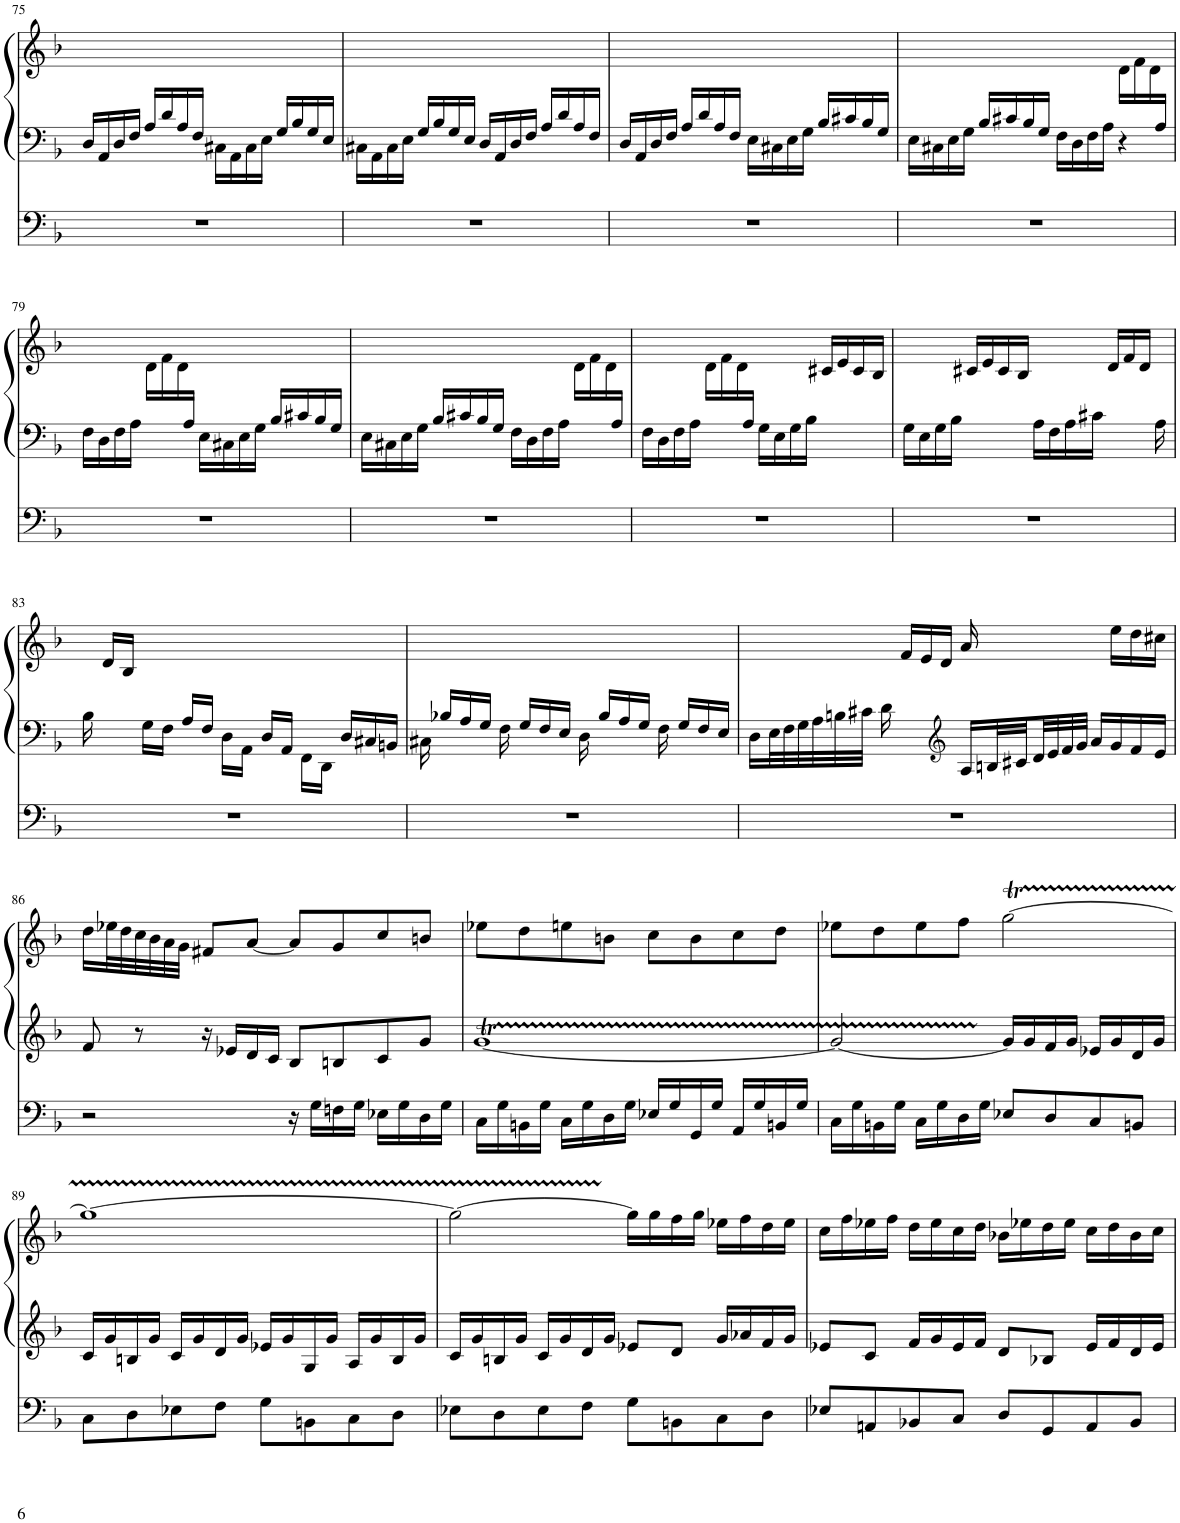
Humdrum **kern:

**kern	**kern	**kern
*part2	*part1	*part1
*staff3	*staff2	*staff1
*I"Organ	*I"Organ	*
!!LO:PB:g=z
*clefF4	*clefF4	*clefG2
*k[b-]	*k[b-]	*k[b-]
*M4/4	*M4/4	*M4/4
=75	=75	=75
1r	16D/LL	1ryy
.	16AA/	.
.	16D/	.
.	16F/JJ	.
.	16A/LL	.
.	16d/	.
.	16A/	.
.	16F/JJ	.
.	16C#X\LL	.
.	16AA\	.
.	16C#\	.
.	16E\JJ	.
.	16G/LL	.
.	16B-/	.
.	16G/	.
.	16E/JJ	.
=76	=76	=76
1r	16C#X\LL	1ryy
.	16AA\	.
.	16C#\	.
.	16E\JJ	.
.	16G/LL	.
.	16B-/	.
.	16G/	.
.	16E/JJ	.
.	16D/LL	.
.	16AA/	.
.	16D/	.
.	16F/JJ	.
.	16A/LL	.
.	16d/	.
.	16A/	.
.	16F/JJ	.
=77	=77	=77
1r	16D/LL	1ryy
.	16AA/	.
.	16D/	.
.	16F/JJ	.
.	16A/LL	.
.	16d/	.
.	16A/	.
.	16F/JJ	.
.	16E\LL	.
.	16C#X\	.
.	16E\	.
.	16G\JJ	.
.	16B-/LL	.
.	16c#X/	.
.	16B-/	.
.	16G/JJ	.
=78	=78	=78
*	*^	*
1r	2...ryy	16E\LL	2ryy
.	.	16C#X\	.
.	.	16E\	.
.	.	16G\JJ	.
.	.	16B-/LL	.
.	.	16c#X/	.
.	.	16B-/	.
.	.	16G/JJ	.
.	.	16F\LL	4ryy
.	.	16D\	.
.	.	16F\	.
.	.	16A\JJ	.
.	.	4r	16d\LL
.	.	.	16f\
.	.	.	16d\
.	16A/JJ	.	16ryy
!!LO:LB:g=z
=79	=79	=79	=79
1r	4..ryy	16F\LL	4ryy
.	.	16D\	.
.	.	16F\	.
.	.	16A\JJ	.
.	.	4ryy	16d\LL
.	.	.	16f\
.	.	.	16d\
.	16A/JJ	.	16ryy
.	2ryy	16E\LL	2ryy
.	.	16C#X\	.
.	.	16E\	.
.	.	16G\JJ	.
.	.	16B-/LL	.
.	.	16c#X/	.
.	.	16B-/	.
.	.	16G/JJ	.
=80	=80	=80	=80
1r	2...ryy	16E\LL	2ryy
.	.	16C#X\	.
.	.	16E\	.
.	.	16G\JJ	.
.	.	16B-/LL	.
.	.	16c#X/	.
.	.	16B-/	.
.	.	16G/JJ	.
.	.	16F\LL	4ryy
.	.	16D\	.
.	.	16F\	.
.	.	16A\JJ	.
.	.	4ryy	16d\LL
.	.	.	16f\
.	.	.	16d\
.	16A/JJ	.	16ryy
=81	=81	=81	=81
1r	4..ryy	16F\LL	4ryy
.	.	16D\	.
.	.	16F\	.
.	.	16A\JJ	.
.	.	4ryy	16d\LL
.	.	.	16f\
.	.	.	16d\
.	16A/JJ	.	16ryy
.	2ryy	16G\LL	4ryy
.	.	16E\	.
.	.	16G\	.
.	.	16B-\JJ	.
.	.	4ryy	16c#X/LL
.	.	.	16e/
.	.	.	16c#/
.	.	.	16B-/JJ
=82	=82	=82	=82
1r	2...ryy	16G\LL	4ryy
.	.	16E\	.
.	.	16G\	.
.	.	16B-\JJ	.
.	.	4ryy	16c#X/LL
.	.	.	16e/
.	.	.	16c#/
.	.	.	16B-/JJ
.	.	16A\LL	4ryy
.	.	16F\	.
.	.	16A\	.
.	.	16c#X\JJ	.
.	.	4ryy	16d/LL
.	.	.	16f/
.	.	.	16d/JJ
.	16A\	.	16ryy
*	*v	*v	*
!!LO:LB:g=z
=83	=83	=83
1r	16B-\	16ryy
.	16ryy	16d/LL
.	16ryy	16B-/JJ
.	16G\LL	16ryy
.	16F\JJ	4ryy
.	16A/LL	.
.	16F/JJ	.
.	16D\LL	.
.	16AA\JJ	2ryy
.	16D/LL	.
.	16AA/JJ	.
.	16FF\LL	.
.	16DD\JJ	.
.	16D/LL	.
.	16C#X/	.
.	16BBn/JJ	.
=84	=84	=84
1r	16C#X\	1ryy
.	16B-X/LL	.
.	16A/	.
.	16G/JJ	.
.	16F\	.
.	16G/LL	.
.	16F/	.
.	16E/JJ	.
.	16D\	.
.	16B-/LL	.
.	16A/	.
.	16G/JJ	.
.	16F\	.
.	16G/LL	.
.	16F/	.
.	16E/JJ	.
=85	=85	=85
1r	16D\LL	4ryy
.	32E\L	.
.	32F\	.
.	32G\	.
.	32A\	.
.	32Bn\	.
.	32c#X\JJJ	.
.	16d\	16ryy
.	8.ryy	16f/LL
.	.	16e/
.	.	16d/JJ
*	*clefG2	*
.	16A/LL	16a/
.	32Bn/L	16ryy
.	32c#X/	.
.	32d/	8ryy
.	32e/	.
.	32f/	.
.	32g/JJJ	.
.	16a/LL	16ryy
.	16g/	16ee\LL
.	16f/	16dd\
.	16e/JJ	16cc#X\JJ
!!LO:LB:g=z
=86	=86	=86
2r	8f/	16dd\LL
.	.	32ee-X\L
.	.	32dd\
.	8r	32cc\
.	.	32b-\
.	.	32a\
.	.	32g\JJJ
.	16r	8f#X/L
.	16e-X/LL	.
.	16d/	[8a/J
.	16c/JJ	.
16r	8B-/L	8a/L]
16G\LL	.	.
16Fn\	8Bn/	8g/
16G\JJ	.	.
16E-X\LL	8c/	8cc/
16G\	.	.
16D\	8g/J	8bn/J
16G\JJ	.	.
=87	=87	=87
16C\LL	[1gT	8ee-X\L
16G\	.	.
16BBn\	.	8dd\
16G\JJ	.	.
16C\LL	.	8een\
16G\	.	.
16D\	.	8bn\J
16G\JJ	.	.
16E-X/LL	.	8cc\L
16G/	.	.
16GG/	.	8b\
16G/JJ	.	.
16AA/LL	.	8cc\
16G/	.	.
16BBn/	.	8dd\J
16G/JJ	.	.
=88	=88	=88
16C\LL	2g/_	8ee-X\L
16G\	.	.
16BBn\	.	8dd\
16G\JJ	.	.
16C\LL	.	8ee-\
16G\	.	.
16D\	.	8ff\J
16G\JJ	.	.
8E-X/L	16g/LL]	[2ggT\
.	16g/	.
8D/	16f/	.
.	16g/JJ	.
8C/	16e-X/LL	.
.	16g/	.
8BBn/J	16d/	.
.	16g/JJ	.
!!LO:LB:g=z
=89	=89	=89
8C\L	16c/LL	1gg_
.	16g/	.
8D\	16Bn/	.
.	16g/JJ	.
8E-X\	16c/LL	.
.	16g/	.
8F\J	16d/	.
.	16g/JJ	.
8G\L	16e-X/LL	.
.	16g/	.
8BBn\	16G/	.
.	16g/JJ	.
8C\	16A/LL	.
.	16g/	.
8D\J	16B/	.
.	16g/JJ	.
=90	=90	=90
8E-X\L	16c/LL	2ggTTT\_
.	16g/	.
8D\	16Bn/	.
.	16g/JJ	.
8E-\	16c/LL	.
.	16g/	.
8F\J	16d/	.
.	16g/JJ	.
8G\L	8e-X/L	16gg\LL]
.	.	16gg\
8BBn\	8d/J	16ff\
.	.	16gg\JJ
8C\	16g/LL	16ee-X\LL
.	16a-X/	16ff\
8D\J	16f/	16dd\
.	16g/JJ	16ee-\JJ
=91	=91	=91
8E-X/L	8e-X/L	16cc\LL
.	.	16ff\
8AAn/	8c/J	16ee-X\
.	.	16ff\JJ
8BB-X/	16f/LL	16dd\LL
.	16g/	16ee-\
8C/J	16e-/	16cc\
.	16f/JJ	16dd\JJ
8D/L	8d/L	16b-X\LL
.	.	16ee-X\
8GG/	8B-X/J	16dd\
.	.	16ee-\JJ
8AA/	16e-/LL	16cc\LL
.	16f/	16dd\
8BB-/J	16d/	16b-\
.	16e-/JJ	16cc\JJ
=	=	=
*-	*-	*-
